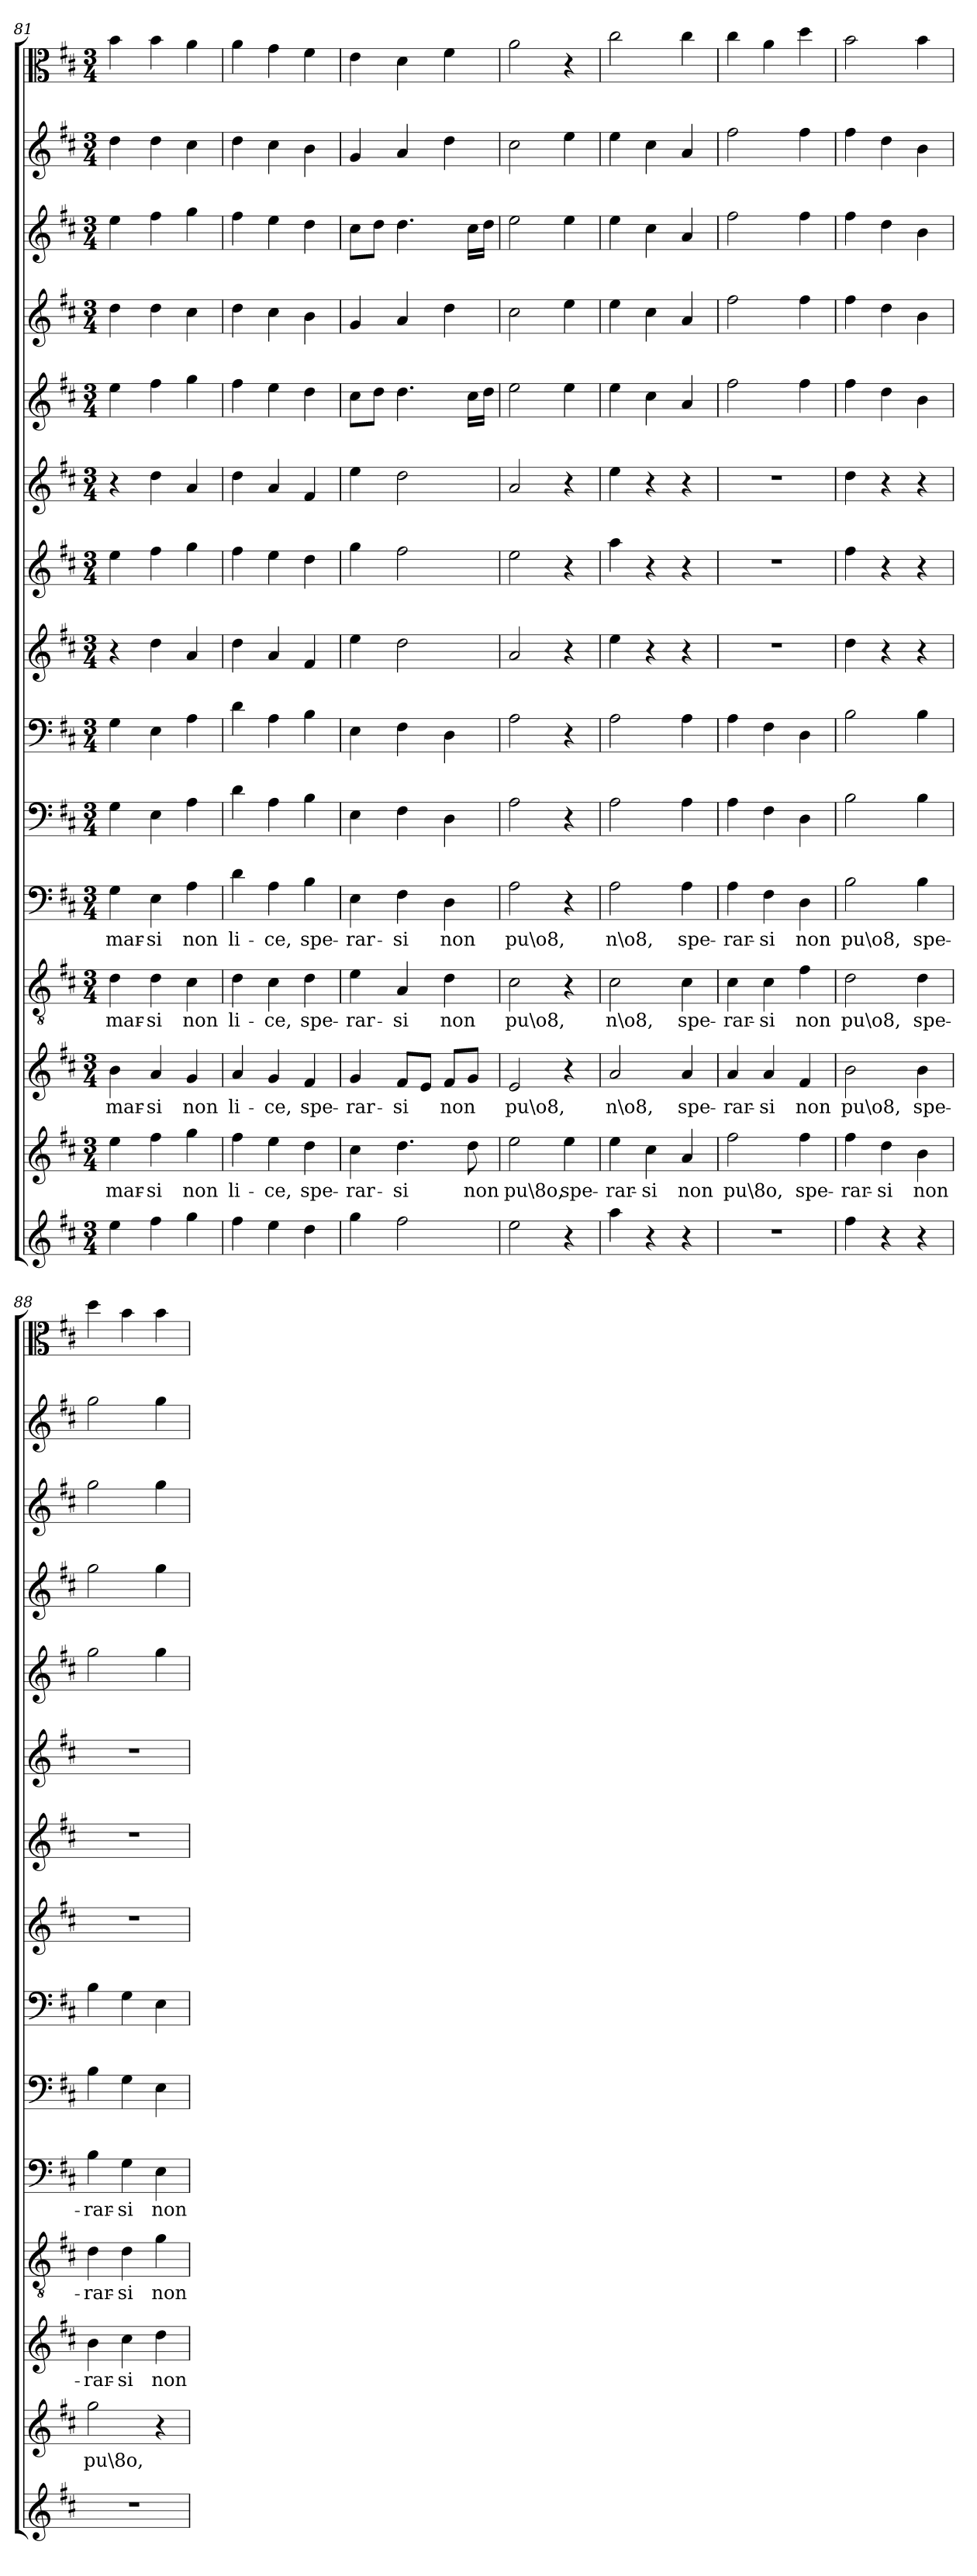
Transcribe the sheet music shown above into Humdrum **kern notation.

**kern	**kern	**text	**kern	**text	**kern	**text	**kern	**text	**kern	**kern	**kern	**kern	**kern	**kern	**kern	**kern	**kern	**kern
*part15	*part14	*part14	*part13	*part13	*part12	*part12	*part11	*part11	*part10	*part9	*part8	*part7	*part6	*part5	*part4	*part3	*part2	*part1
*staff15	*staff14	*staff14	*staff13	*staff13	*staff12	*staff12	*staff11	*staff11	*staff10	*staff9	*staff8	*staff7	*staff6	*staff5	*staff4	*staff3	*staff2	*staff1
*clefG2	*clefG2	*	*clefG2	*	*clefGv2	*	*clefF4	*	*clefF4	*clefF4	*clefG2	*clefG2	*clefG2	*clefG2	*clefG2	*clefG2	*clefG2	*clefC3
*k[f#c#]	*k[f#c#]	*	*k[f#c#]	*	*k[f#c#]	*	*k[f#c#]	*	*k[f#c#]	*k[f#c#]	*k[f#c#]	*k[f#c#]	*k[f#c#]	*k[f#c#]	*k[f#c#]	*k[f#c#]	*k[f#c#]	*k[f#c#]
*D:	*D:	*	*D:	*	*D:	*	*D:	*	*D:	*D:	*D:	*D:	*D:	*D:	*D:	*D:	*D:	*D:
*M3/4	*M3/4	*	*M3/4	*	*M3/4	*	*M3/4	*	*M3/4	*M3/4	*M3/4	*M3/4	*M3/4	*M3/4	*M3/4	*M3/4	*M3/4	*M3/4
=81	=81	=81	=81	=81	=81	=81	=81	=81	=81	=81	=81	=81	=81	=81	=81	=81	=81	=81
4ee\	4ee\	-mar-	4b\	-mar-	4d\	-mar-	4G\	-mar-	4G\	4G\	4r	4ee\	4r	4ee\	4dd\	4ee\	4dd\	4b\
4ff#\	4ff#\	-si	4a/	-si	4d\	-si	4E\	-si	4E\	4E\	4dd\	4ff#\	4dd\	4ff#\	4dd\	4ff#\	4dd\	4b\
4gg\	4gg\	non	4g/	non	4c#\	non	4A\	non	4A\	4A\	4a/	4gg\	4a/	4gg\	4cc#\	4gg\	4cc#\	4a\
=82	=82	=82	=82	=82	=82	=82	=82	=82	=82	=82	=82	=82	=82	=82	=82	=82	=82	=82
4ff#\	4ff#\	li-	4a/	li-	4d\	li-	4d\	li-	4d\	4d\	4dd\	4ff#\	4dd\	4ff#\	4dd\	4ff#\	4dd\	4a\
4ee\	4ee\	-ce,	4g/	-ce,	4c#\	-ce,	4A\	-ce,	4A\	4A\	4a/	4ee\	4a/	4ee\	4cc#\	4ee\	4cc#\	4g\
4dd\	4dd\	spe-	4f#/	spe-	4d\	spe-	4B\	spe-	4B\	4B\	4f#/	4dd\	4f#/	4dd\	4b\	4dd\	4b\	4f#\
=83	=83	=83	=83	=83	=83	=83	=83	=83	=83	=83	=83	=83	=83	=83	=83	=83	=83	=83
4gg\	4cc#\	-rar-	4g/	-rar-	4e\	-rar-	4E\	-rar-	4E\	4E\	4ee\	4gg\	4ee\	8cc#\L	4g/	8cc#\L	4g/	4e\
.	.	.	.	.	.	.	.	.	.	.	.	.	.	8dd\J	.	8dd\J	.	.
2ff#\	4.dd\	-si	8f#/L	-si	4A/	-si	4F#\	-si	4F#\	4F#\	2dd\	2ff#\	2dd\	4.dd\	4a/	4.dd\	4a/	4d\
.	.	.	8e/J	.	.	.	.	.	.	.	.	.	.	.	.	.	.	.
.	.	.	8f#/L	non	4d\	non	4D\	non	4D\	4D\	.	.	.	.	4dd\	.	4dd\	4f#\
.	8dd\	non	8g/J	.	.	.	.	.	.	.	.	.	.	16cc#\LL	.	16cc#\LL	.	.
.	.	.	.	.	.	.	.	.	.	.	.	.	.	16dd\JJ	.	16dd\JJ	.	.
=84	=84	=84	=84	=84	=84	=84	=84	=84	=84	=84	=84	=84	=84	=84	=84	=84	=84	=84
2ee\	2ee\	pu\8o,	2e/	pu\o8,	2c#\	pu\o8,	2A\	pu\o8,	2A\	2A\	2a/	2ee\	2a/	2ee\	2cc#\	2ee\	2cc#\	2a\
4r	4ee\	spe-	4r	.	4r	.	4r	.	4r	4r	4r	4r	4r	4ee\	4ee\	4ee\	4ee\	4r
=85	=85	=85	=85	=85	=85	=85	=85	=85	=85	=85	=85	=85	=85	=85	=85	=85	=85	=85
4aa\	4ee\	-rar-	2a/	n\o8,	2c#\	n\o8,	2A\	n\o8,	2A\	2A\	4ee\	4aa\	4ee\	4ee\	4ee\	4ee\	4ee\	2cc#\
4r	4cc#\	-si	.	.	.	.	.	.	.	.	4r	4r	4r	4cc#\	4cc#\	4cc#\	4cc#\	.
4r	4a/	non	4a/	spe-	4c#\	spe-	4A\	spe-	4A\	4A\	4r	4r	4r	4a/	4a/	4a/	4a/	4cc#\
=86	=86	=86	=86	=86	=86	=86	=86	=86	=86	=86	=86	=86	=86	=86	=86	=86	=86	=86
2.r	2ff#\	pu\8o,	4a/	-rar-	4c#\	-rar-	4A\	-rar-	4A\	4A\	2.r	2.r	2.r	2ff#\	2ff#\	2ff#\	2ff#\	4cc#\
.	.	.	4a/	-si	4c#\	-si	4F#\	-si	4F#\	4F#\	.	.	.	.	.	.	.	4a\
.	4ff#\	spe-	4f#/	non	4f#\	non	4D\	non	4D\	4D\	.	.	.	4ff#\	4ff#\	4ff#\	4ff#\	4dd\
=87	=87	=87	=87	=87	=87	=87	=87	=87	=87	=87	=87	=87	=87	=87	=87	=87	=87	=87
4ff#\	4ff#\	-rar-	2b\	pu\o8,	2d\	pu\o8,	2B\	pu\o8,	2B\	2B\	4dd\	4ff#\	4dd\	4ff#\	4ff#\	4ff#\	4ff#\	2b\
4r	4dd\	-si	.	.	.	.	.	.	.	.	4r	4r	4r	4dd\	4dd\	4dd\	4dd\	.
4r	4b\	non	4b\	spe-	4d\	spe-	4B\	spe-	4B\	4B\	4r	4r	4r	4b\	4b\	4b\	4b\	4b\
=88	=88	=88	=88	=88	=88	=88	=88	=88	=88	=88	=88	=88	=88	=88	=88	=88	=88	=88
2.r	2gg\	pu\8o,	4b\	-rar-	4d\	-rar-	4B\	-rar-	4B\	4B\	2.r	2.r	2.r	2gg\	2gg\	2gg\	2gg\	4dd\
.	.	.	4cc#\	-si	4d\	-si	4G\	-si	4G\	4G\	.	.	.	.	.	.	.	4b\
.	4r	.	4dd\	non	4g\	non	4E\	non	4E\	4E\	.	.	.	4gg\	4gg\	4gg\	4gg\	4b\
=	=	=	=	=	=	=	=	=	=	=	=	=	=	=	=	=	=	=
*-	*-	*-	*-	*-	*-	*-	*-	*-	*-	*-	*-	*-	*-	*-	*-	*-	*-	*-
